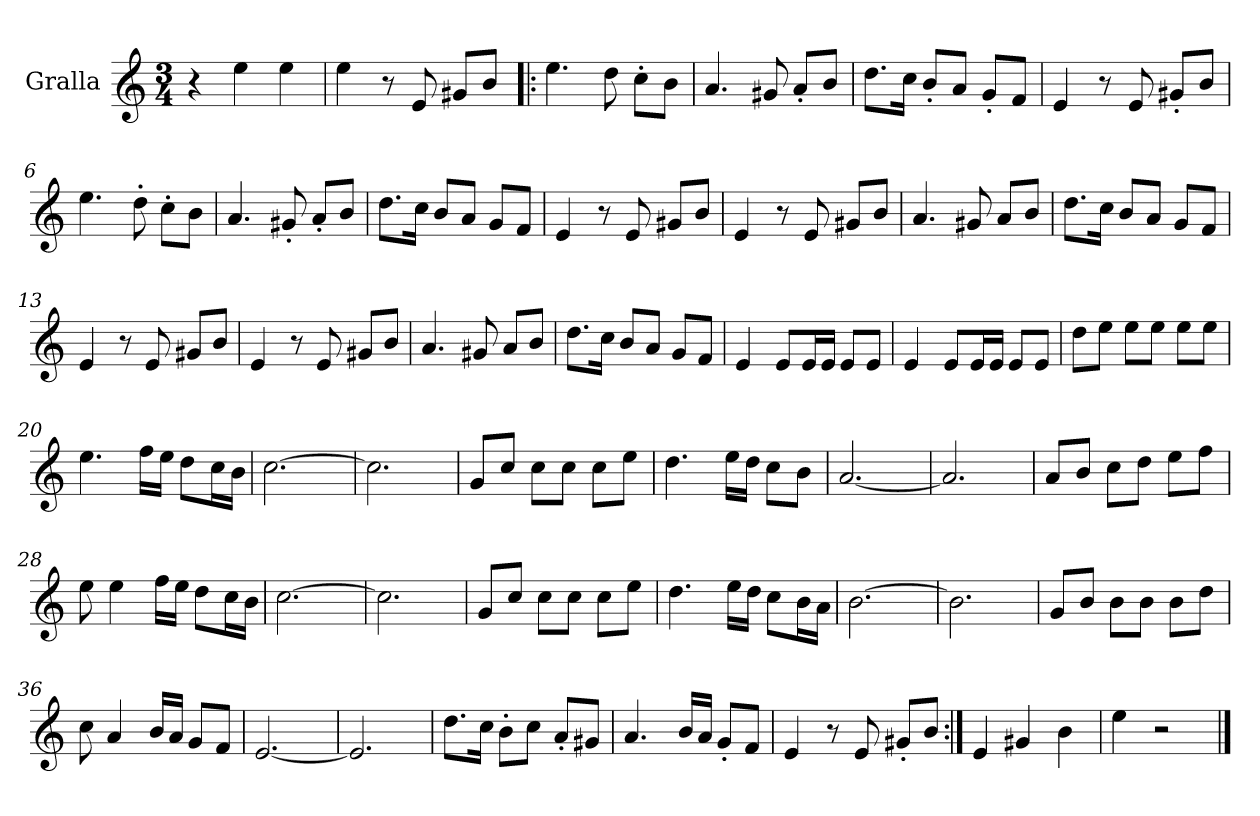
**kern
*part1
*staff1
*I"Gralla
*I'Gr.
*clefG2
*k[]
*M3/4
*MM120
=
4r
4ee\
4ee\
=1
4ee\
8r
8e/
8g#X/L
8b/J
=2!|:
4.ee\
8dd\
8cc'\L
8b\J
=3
4.a/
8g#X/
8a'/L
8b/J
=4
8.dd\L
16cc\Jk
8b'/L
8a/J
8g'/L
8f/J
=5
4e/
8r
8e/
8g#X'/L
8b/J
=6
4.ee\
8dd'\
8cc'\L
8b\J
!!LO:LB:g=z
=7
4.a/
8g#X'/
8a'/L
8b/J
=8
8.dd\L
16cc\Jk
8b/L
8a/J
8g/L
8f/J
=9
4e/
8r
8e/
8g#X/L
8b/J
=10
4e/
8r
8e/
8g#X/L
8b/J
=11
4.a/
8g#X/
8a/L
8b/J
=12
8.dd\L
16cc\Jk
8b/L
8a/J
8g/L
8f/J
=13
4e/
8r
8e/
8g#X/L
8b/J
!!LO:LB:g=z
=14
4e/
8r
8e/
8g#X/L
8b/J
=15
4.a/
8g#X/
8a/L
8b/J
=16
8.dd\L
16cc\Jk
8b/L
8a/J
8g/L
8f/J
=17
4e/
8e/L
16e/L
16e/JJ
8e/L
8e/J
=18
4e/
8e/L
16e/L
16e/JJ
8e/L
8e/J
=19
8dd\L
8ee\J
8ee\L
8ee\J
8ee\L
8ee\J
=20
4.ee\
16ff\LL
16ee\JJ
8dd\L
16cc\L
16b\JJ
!!LO:LB:g=z
=21
[2.cc\
=22
2.cc\]
=23
8g/L
8cc/J
8cc\L
8cc\J
8cc\L
8ee\J
=24
4.dd\
16ee\LL
16dd\JJ
8cc\L
8b\J
=25
[2.a/
=26
2.a/]
=27
8a/L
8b/J
8cc\L
8dd\J
8ee\L
8ff\J
=28
8ee\
4ee\
16ff\LL
16ee\JJ
8dd\L
16cc\L
16b\JJ
=29
[2.cc\
=30
2.cc\]
!!LO:LB:g=z
=31
8g/L
8cc/J
8cc\L
8cc\J
8cc\L
8ee\J
=32
4.dd\
16ee\LL
16dd\JJ
8cc\L
16b\L
16a\JJ
=33
[2.b\
=34
2.b\]
=35
8g/L
8b/J
8b\L
8b\J
8b\L
8dd\J
=36
8cc\
4a/
16b/LL
16a/JJ
8g/L
8f/J
=37
[2.e/
=38
2.e/]
=39
8.dd\L
16cc\Jk
8b'\L
8cc\J
8a'/L
8g#X/J
!!LO:LB:g=z
=40
4.a/
16b/LL
16a/JJ
8g'/L
8f/J
=41
4e/
8r
8e/
8g#X'/L
8b/J
=42:|!
4e/
4g#X/
4b\
=43
4ee\
2r
==
*-
